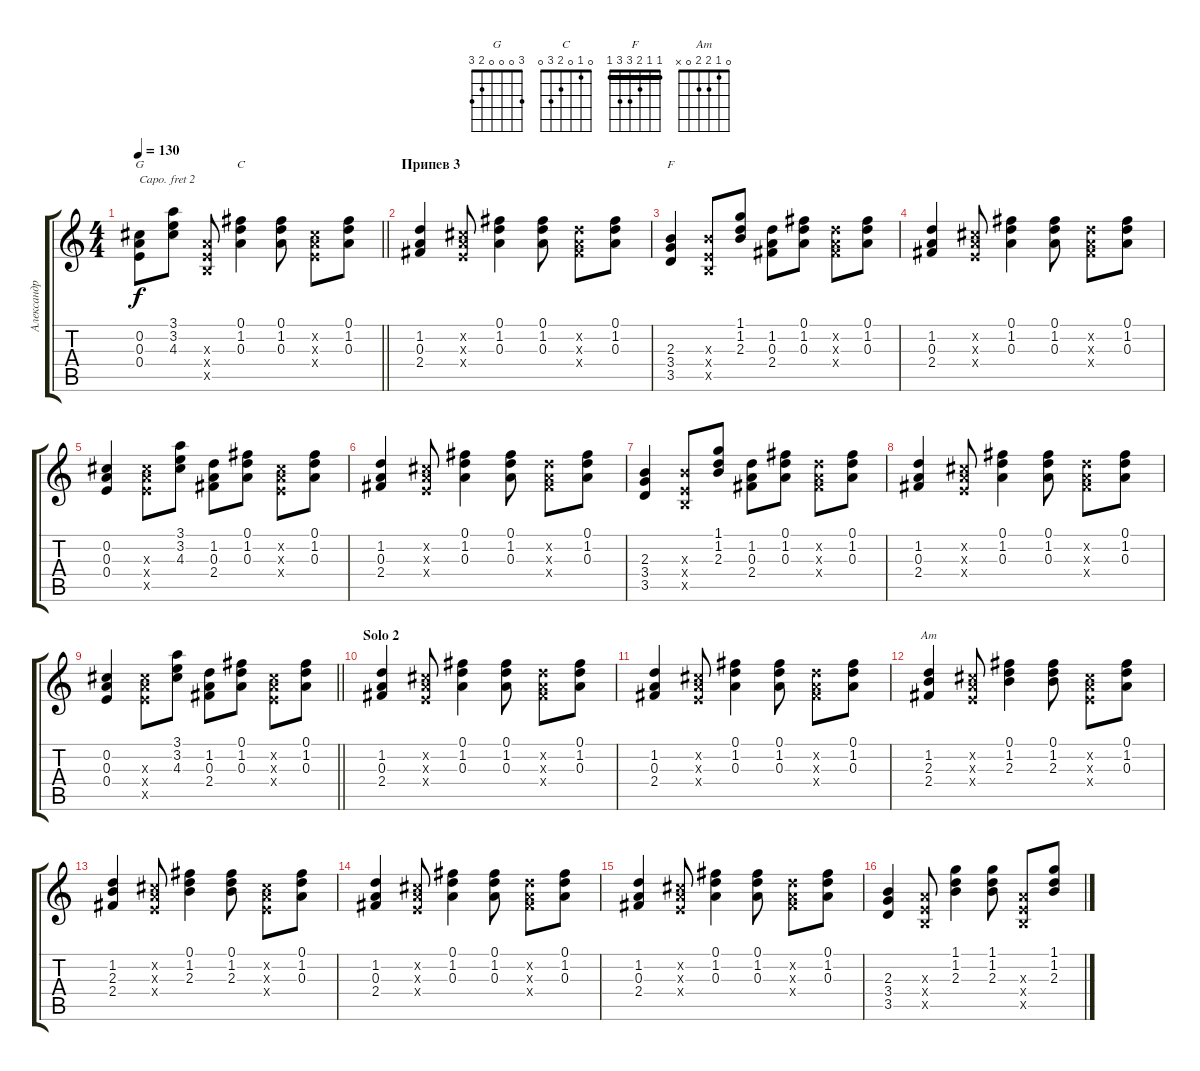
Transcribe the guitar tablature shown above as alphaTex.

\track ("Александр Васильев" "Александр ") {instrument acousticguitarsteel}
\staff {score tabs}
\capo 2
\tuning (E4 B3 G3 D3 A2 E2) {hide}
\chord ("G" 3 0 0 0 2 3)
\chord ("C" 0 1 0 2 3 0)
\chord ("F" 1 1 2 3 3 1) {barre 1}
\chord ("Am" 0 1 2 2 0 x)
\ts (4 4)
\tempo 130
\clef g2
\barLineRight lightlight
\ks c
(0.2 0.3 0.4).8{ch "G" dy f} (3.1 3.2 4.3).8 (0.3{x} 0.4{x} 0.5{x}).8 (0.1 1.2 0.3).4{ch "C"} (0.1 1.2 0.3).8 (0.2{x} 0.3{x} 0.4{x}).8 (0.1 1.2 0.3).8 |
\section ("" "Припев 3")
(1.2 0.3 2.4).4 (0.2{x} 0.3{x} 0.4{x}).8 (0.1 1.2 0.3).4 (0.1 1.2 0.3).8 (1.2{x} 0.3{x} 2.4{x}).8 (0.1 1.2 0.3).8 |
(2.3 3.4 3.5).4{ch "F"} (2.3{x} 0.4{x} 0.5{x}).8 (1.1 1.2 2.3).8 (1.2 0.3 2.4).8 (0.1 1.2 0.3).8 (1.2{x} 0.3{x} 2.4{x}).8 (0.1 1.2 0.3).8 |
(1.2 0.3 2.4).4 (0.2{x} 0.3{x} 0.4{x}).8 (0.1 1.2 0.3).4 (0.1 1.2 0.3).8 (1.2{x} 0.3{x} 2.4{x}).8 (0.1 1.2 0.3).8 |
(0.2 0.3 0.4).4 (4.3{x} 5.4{x} 5.5{x}).8 (3.1 3.2 4.3).8 (1.2 0.3 2.4).8 (0.1 1.2 0.3).8 (0.2{x} 0.3{x} 0.4{x}).8 (0.1 1.2 0.3).8 |
(1.2 0.3 2.4).4 (0.2{x} 0.3{x} 0.4{x}).8 (0.1 1.2 0.3).4 (0.1 1.2 0.3).8 (1.2{x} 0.3{x} 2.4{x}).8 (0.1 1.2 0.3).8 |
(2.3 3.4 3.5).4 (2.3{x} 0.4{x} 0.5{x}).8 (1.1 1.2 2.3).8 (1.2 0.3 2.4).8 (0.1 1.2 0.3).8 (1.2{x} 0.3{x} 2.4{x}).8 (0.1 1.2 0.3).8 |
(1.2 0.3 2.4).4 (0.2{x} 0.3{x} 0.4{x}).8 (0.1 1.2 0.3).4 (0.1 1.2 0.3).8 (1.2{x} 0.3{x} 2.4{x}).8 (0.1 1.2 0.3).8 |
\barLineRight lightlight
(0.2 0.3 0.4).4 (4.3{x} 5.4{x} 5.5{x}).8 (3.1 3.2 4.3).8 (1.2 0.3 2.4).8 (0.1 1.2 0.3).8 (0.2{x} 0.3{x} 0.4{x}).8 (0.1 1.2 0.3).8 |
\section ("" "Solo 2")
(1.2 0.3 2.4).4 (0.2{x} 0.3{x} 0.4{x}).8 (0.1 1.2 0.3).4 (0.1 1.2 0.3).8 (1.2{x} 0.3{x} 2.4{x}).8 (0.1 1.2 0.3).8 |
(1.2 0.3 2.4).4 (0.2{x} 0.3{x} 0.4{x}).8 (0.1 1.2 0.3).4 (0.1 1.2 0.3).8 (1.2{x} 0.3{x} 2.4{x}).8 (0.1 1.2 0.3).8 |
(1.2 2.3 2.4).4{ch "Am"} (0.2{x} 0.3{x} 0.4{x}).8 (0.1 1.2 2.3).4 (0.1 1.2 2.3).8 (0.2{x} 0.3{x} 0.4{x}).8 (0.1 1.2 0.3).8 |
(1.2 2.3 2.4).4 (0.2{x} 0.3{x} 0.4{x}).8 (0.1 1.2 2.3).4 (0.1 1.2 2.3).8 (0.2{x} 0.3{x} 0.4{x}).8 (0.1 1.2 0.3).8 |
(1.2 0.3 2.4).4 (0.2{x} 0.3{x} 0.4{x}).8 (0.1 1.2 0.3).4 (0.1 1.2 0.3).8 (1.2{x} 0.3{x} 2.4{x}).8 (0.1 1.2 0.3).8 |
(1.2 0.3 2.4).4 (0.2{x} 0.3{x} 0.4{x}).8 (0.1 1.2 0.3).4 (0.1 1.2 0.3).8 (1.2{x} 0.3{x} 2.4{x}).8 (0.1 1.2 0.3).8 |
(2.3 3.4 3.5).4 (0.3{x} 0.4{x} 0.5{x}).8 (1.1 1.2 2.3).4 (1.1 1.2 2.3).8 (0.3{x} 0.4{x} 0.5{x}).8 (1.1 1.2 2.3).8
